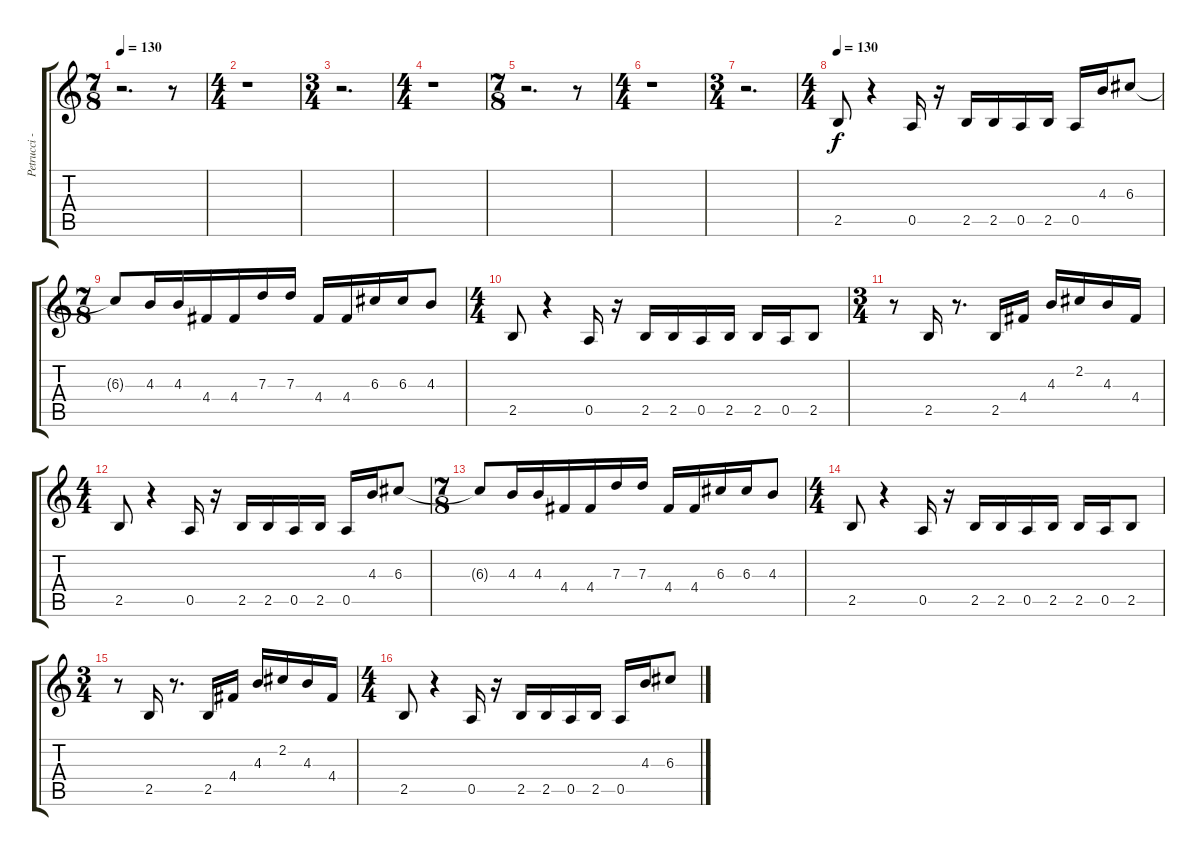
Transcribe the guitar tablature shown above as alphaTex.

\track ("Petrucci - Overdriven Guitar" "Petrucci -") {instrument distortionguitar}
\staff {score tabs}
\tuning (E4 B3 G3 D3 A2 E2) {hide}
\ts (7 8)
\tempo 130
\clef g2
\ks c
r.2{d dy f} r.8 |
\ts (4 4)
r.1 |
\ts (3 4)
r.2{d} |
\ts (4 4)
r.1 |
\ts (7 8)
r.2{d} r.8 |
\ts (4 4)
r.1 |
\ts (3 4)
r.2{d} |
\ts (4 4)
\tempo 130
2.5.8 r.4 0.5.16 r.16 2.5.16 2.5.16 0.5.16 2.5.16 0.5.16 4.3.16 6.3.8 |
\ts (7 8)
6.3{t}.8 4.3.16 4.3.16 4.4.16 4.4.16 7.3.16 7.3.16 4.4.16 4.4.16 6.3.16 6.3.16 4.3.8 |
\ts (4 4)
2.5.8 r.4 0.5.16 r.16 2.5.16 2.5.16 0.5.16 2.5.16 2.5.16 0.5.16 2.5.8 |
\ts (3 4)
r.8 2.5.16 r.8{d} 2.5.16 4.4.16 4.3.16 2.2.16 4.3.16 4.4.16 |
\ts (4 4)
2.5.8 r.4 0.5.16 r.16 2.5.16 2.5.16 0.5.16 2.5.16 0.5.16 4.3.16 6.3.8 |
\ts (7 8)
6.3{t}.8 4.3.16 4.3.16 4.4.16 4.4.16 7.3.16 7.3.16 4.4.16 4.4.16 6.3.16 6.3.16 4.3.8 |
\ts (4 4)
2.5.8 r.4 0.5.16 r.16 2.5.16 2.5.16 0.5.16 2.5.16 2.5.16 0.5.16 2.5.8 |
\ts (3 4)
r.8 2.5.16 r.8{d} 2.5.16 4.4.16 4.3.16 2.2.16 4.3.16 4.4.16 |
\ts (4 4)
2.5.8 r.4 0.5.16 r.16 2.5.16 2.5.16 0.5.16 2.5.16 0.5.16 4.3.16 6.3.8
